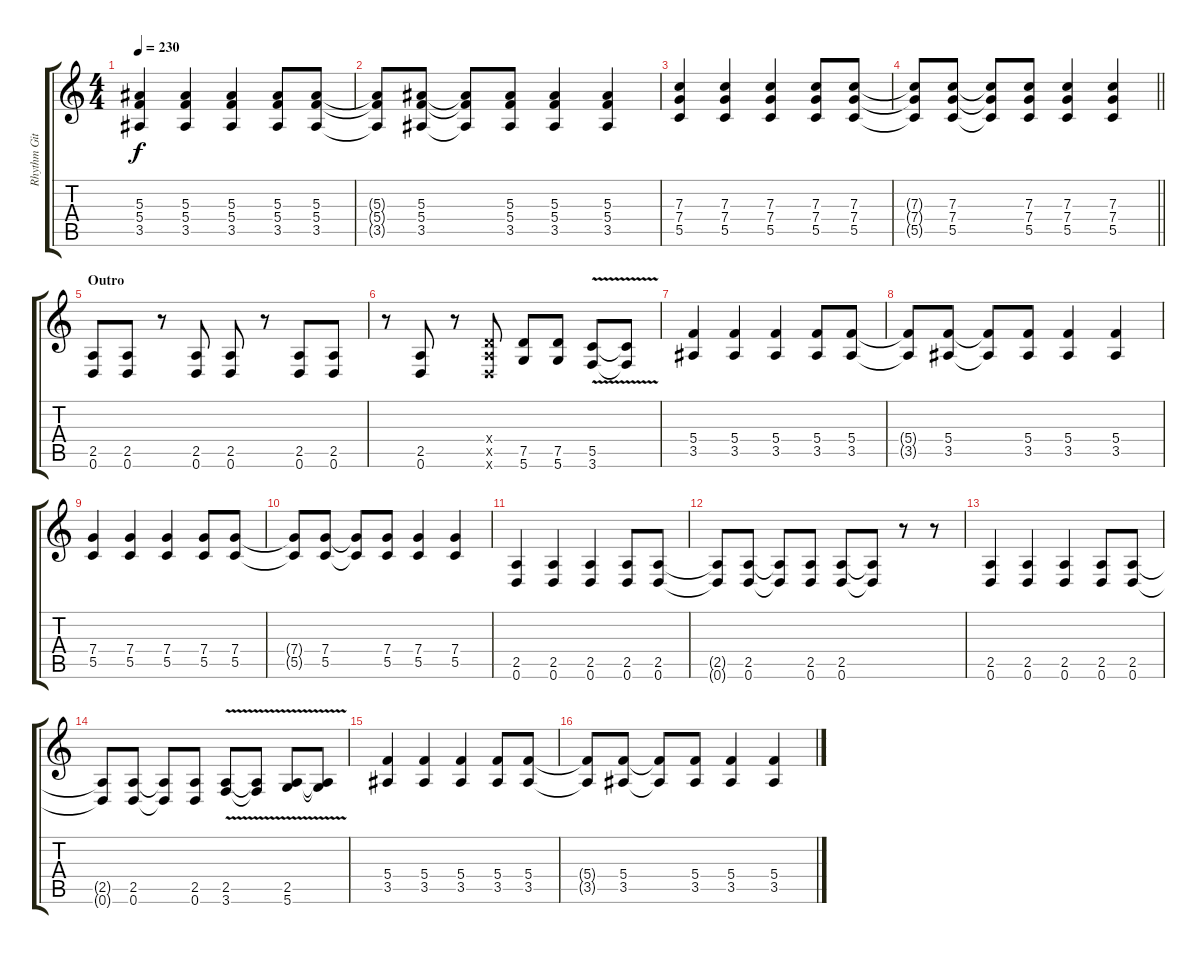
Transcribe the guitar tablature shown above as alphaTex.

\track ("Rhythm Gitarre" "Rhythm Git") {instrument acousticguitarsteel}
\staff {score tabs}
\tuning (D4 A3 F3 C3 G2 D2) {hide}
\ts (4 4)
\tempo 230
\clef g2
\ks c
(5.3 5.4 3.5).4{dy f} (5.3 5.4 3.5).4 (5.3 5.4 3.5).4 (5.3 5.4 3.5).8 (5.3 5.4 3.5).8 |
(5.3{t} 5.4{t} 3.5{t}).8 (5.3 5.4 3.5).8 (5.3{t} 5.4{t} 3.5{t}).8 (5.3 5.4 3.5).8 (5.3 5.4 3.5).4 (5.3 5.4 3.5).4 |
(7.3 7.4 5.5).4 (7.3 7.4 5.5).4 (7.3 7.4 5.5).4 (7.3 7.4 5.5).8 (7.3 7.4 5.5).8 |
\barLineRight lightlight
(7.3{t} 7.4{t} 5.5{t}).8 (7.3 7.4 5.5).8 (7.3{t} 7.4{t} 5.5{t}).8 (7.3 7.4 5.5).8 (7.3 7.4 5.5).4 (7.3 7.4 5.5).4 |
\section ("" "Outro")
(2.5 0.6).8 (2.5 0.6).8 r.8 (2.5 0.6).8 (2.5 0.6).8 r.8 (2.5 0.6).8 (2.5 0.6).8 |
r.8 (2.5 0.6).8 r.8 (2.4{x} 2.5{x} 0.6{x}).8 (7.5 5.6).8 (7.5 5.6).8 (5.5{v} 3.6{v}).8 (5.5{t} 3.6{t}).8 |
(5.4 3.5).4 (5.4 3.5).4 (5.4 3.5).4 (5.4 3.5).8 (5.4 3.5).8 |
(5.4{t} 3.5{t}).8 (5.4 3.5).8 (5.4{t} 3.5{t}).8 (5.4 3.5).8 (5.4 3.5).4 (5.4 3.5).4 |
(7.4 5.5).4 (7.4 5.5).4 (7.4 5.5).4 (7.4 5.5).8 (7.4 5.5).8 |
(7.4{t} 5.5{t}).8 (7.4 5.5).8 (7.4{t} 5.5{t}).8 (7.4 5.5).8 (7.4 5.5).4 (7.4 5.5).4 |
(2.5 0.6).4 (2.5 0.6).4 (2.5 0.6).4 (2.5 0.6).8 (2.5 0.6).8 |
(2.5{t} 0.6{t}).8 (2.5 0.6).8 (2.5{t} 0.6{t}).8 (2.5 0.6).8 (2.5 0.6).8 (2.5{t} 0.6{t}).8 r.8 r.8 |
(2.5 0.6).4 (2.5 0.6).4 (2.5 0.6).4 (2.5 0.6).8 (2.5 0.6).8 |
(2.5{t} 0.6{t}).8 (2.5 0.6).8 (2.5{t} 0.6{t}).8 (2.5 0.6).8 (2.5 3.6{v}).8 (2.5{t} 3.6{t}).8 (2.5 5.6{v}).8 (2.5{t} 5.6{t}).8 |
(5.4 3.5).4 (5.4 3.5).4 (5.4 3.5).4 (5.4 3.5).8 (5.4 3.5).8 |
(5.4{t} 3.5{t}).8 (5.4 3.5).8 (5.4{t} 3.5{t}).8 (5.4 3.5).8 (5.4 3.5).4 (5.4 3.5).4
